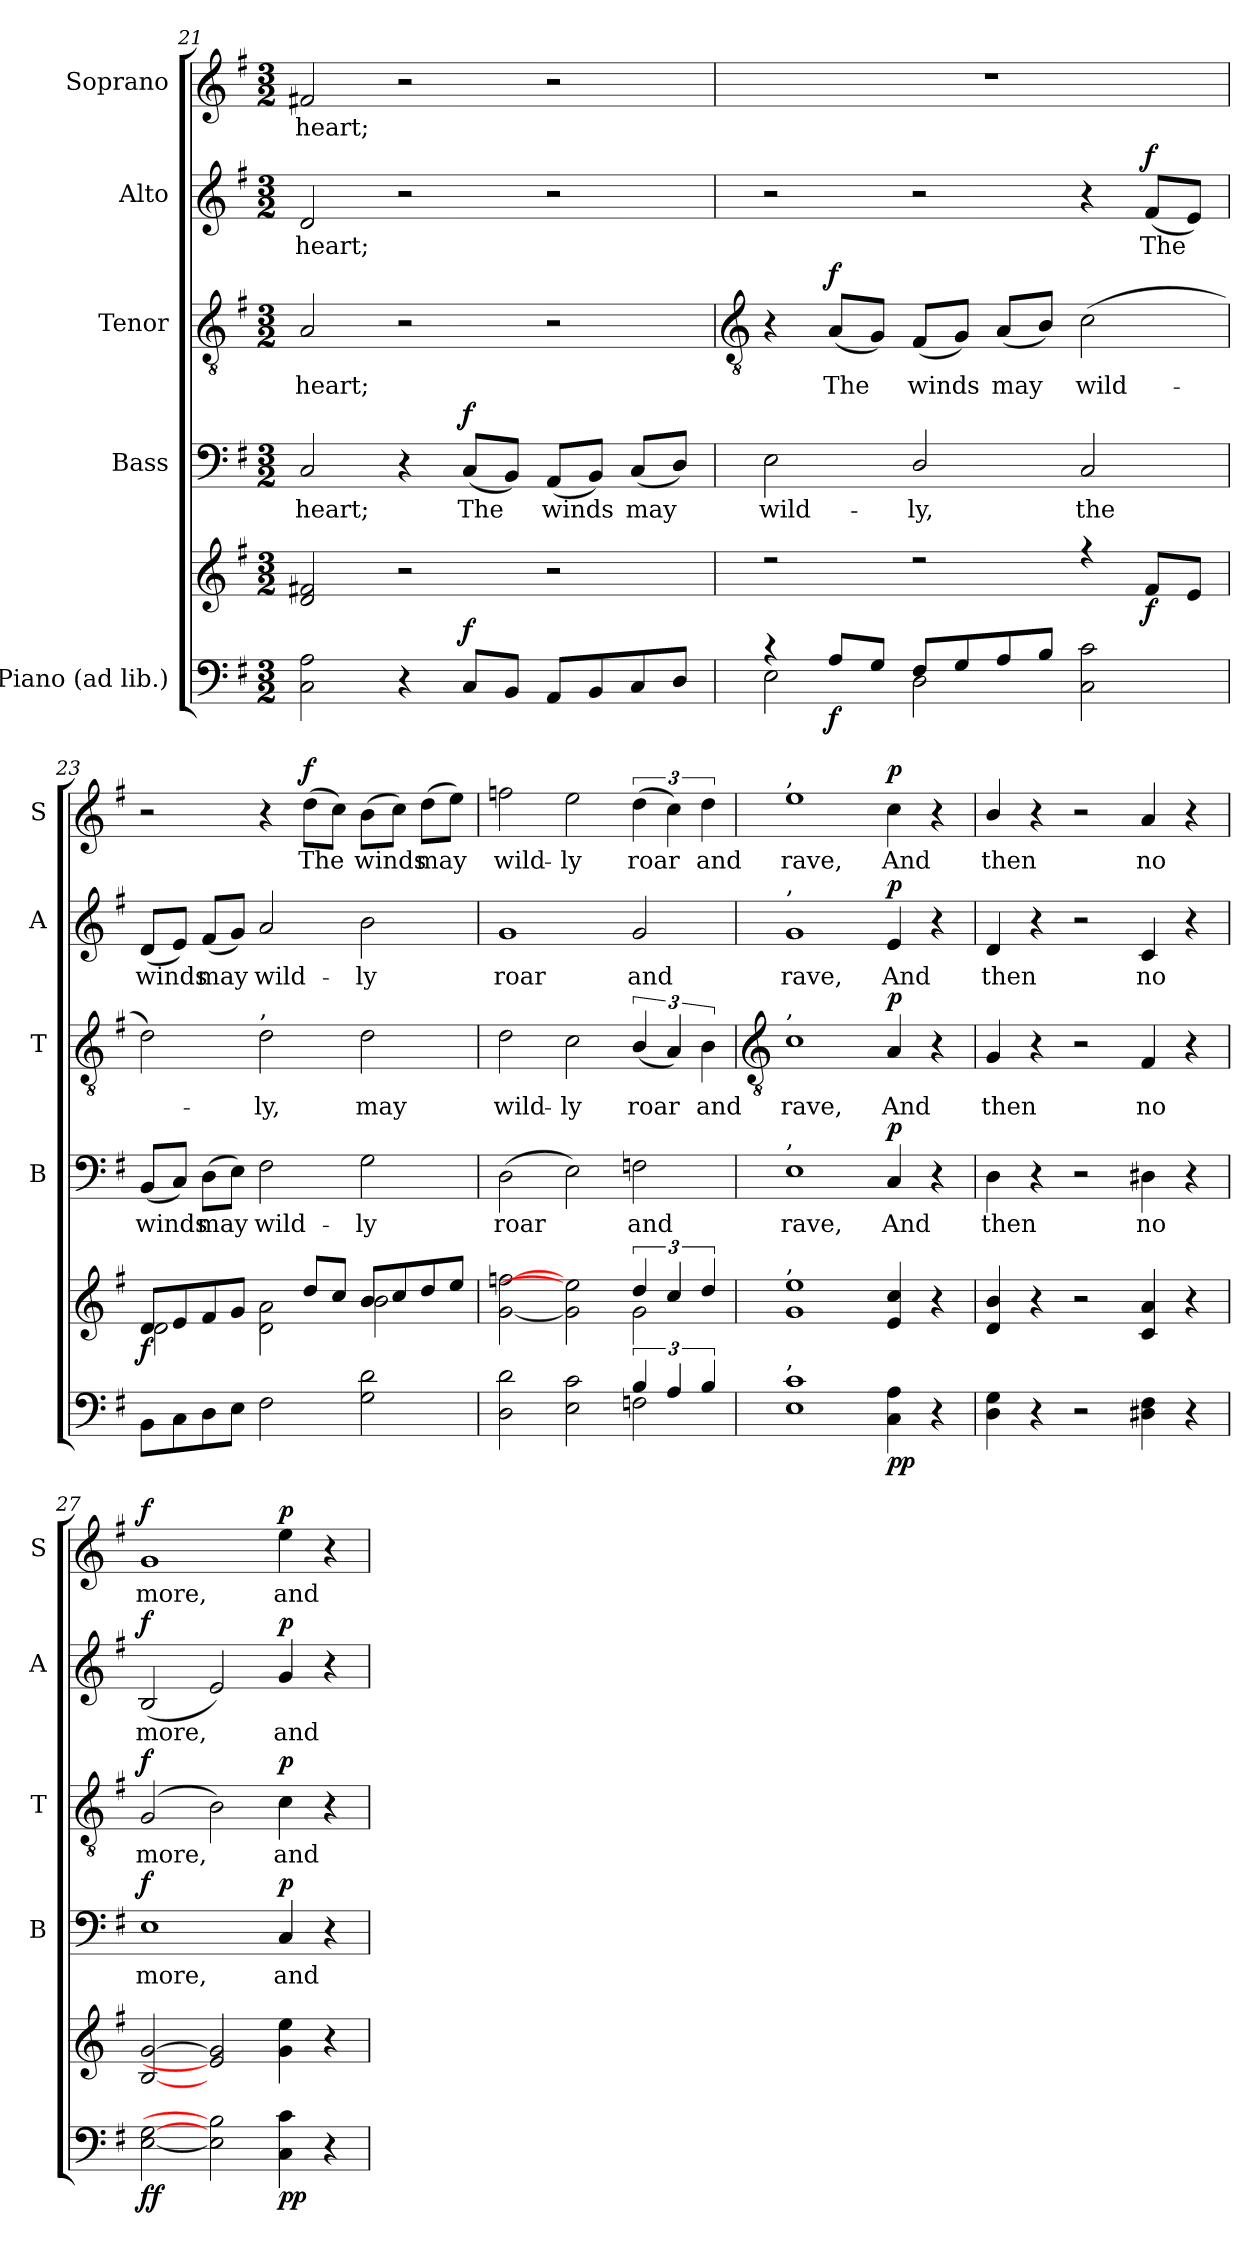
**kern	**kern	**dynam	**kern	**text	**dynam	**kern	**text	**dynam	**kern	**text	**dynam	**kern	**text	**dynam
*part5	*part5	*part5	*part4	*part4	*part4	*part3	*part3	*part3	*part2	*part2	*part2	*part1	*part1	*part1
*staff6	*staff5	*staff5/6	*staff4	*staff4	*staff4	*staff3	*staff3	*staff3	*staff2	*staff2	*staff2	*staff1	*staff1	*staff1
*I"Piano (ad lib.)	*	*	*I"Bass	*	*	*I"Tenor	*	*	*I"Alto	*	*	*I"Soprano	*	*
*	*	*	*I'B	*	*	*I'T	*	*	*I'A	*	*	*I'S	*	*
*clefF4	*clefG2	*	*clefF4	*	*	*clefGv2	*	*	*clefG2	*	*	*clefG2	*	*
*k[f#]	*k[f#]	*	*k[f#]	*	*	*k[f#]	*	*	*k[f#]	*	*	*k[f#]	*	*
*G:	*G:	*	*G:	*	*	*G:	*	*	*G:	*	*	*G:	*	*
*M3/2	*M3/2	*	*M3/2	*	*	*M3/2	*	*	*M3/2	*	*	*M3/2	*	*
=21	=21	=21	=21	=21	=21	=21	=21	=21	=21	=21	=21	=21	=21	=21
!	!	!	!	!LO:LY:b	!	!	!LO:LY:b	!	!	!LO:LY:b	!	!	!LO:LY:b	!
2C 2A	2d 2f#X	.	2C	heart;	.	2A	heart;	.	2d	heart;	.	2f#X	heart;	.
4r	2r	.	4r	.	.	2r	.	.	2r	.	.	2r	.	.
!	!	!LO:DY:a=2	!	!LO:LY:b	!LO:DY:b	!	!	!	!	!	!	!	!	!
8CL	.	f	(<8CL	The	f	.	.	.	.	.	.	.	.	.
8BBJ	.	.	8BBJ)	.	.	.	.	.	.	.	.	.	.	.
!	!	!	!	!LO:LY:b	!	!	!	!	!	!	!	!	!	!
8AAL	2r	.	(<8AAL	winds	.	2r	.	.	2r	.	.	2r	.	.
8BB	.	.	8BBJ)	.	.	.	.	.	.	.	.	.	.	.
!	!	!	!	!LO:LY:b	!	!	!	!	!	!	!	!	!	!
8C	.	.	(<8CL	may	.	.	.	.	.	.	.	.	.	.
8DJ	.	.	8DJ)	.	.	.	.	.	.	.	.	.	.	.
!!LO:LB:g=z
=22	=22	=22	=22	=22	=22	=22	=22	=22	=22	=22	=22	=22	=22	=22
*	*	*	*	*	*	*clefGv2	*	*	*	*	*	*	*	*
*^	*^	*	*	*	*	*	*	*	*	*	*	*	*	*
!	!	!	!LO:N:vis=1	!	!	!LO:LY:b	!	!	!	!	!	!	!	!LO:N:vis=1	!	!
4r	2E	2r	1.ryy	.	2E	wild-	.	4r	.	.	2r	.	.	1.r	.	.
!	!	!	!	!LO:DY:b=2	!	!	!	!	!LO:LY:b	!LO:DY:b	!	!	!	!	!	!
8AL	.	.	.	f	.	.	.	(<8AL	The	f	.	.	.	.	.	.
8GJ	.	.	.	.	.	.	.	8GJ)	.	.	.	.	.	.	.	.
!	!	!	!	!	!	!LO:LY:b	!	!	!LO:LY:b	!	!	!	!	!	!	!
8F#L	2D\	2r	.	.	2D/	-ly,	.	(<8F#L	winds	.	2r	.	.	.	.	.
8G	.	.	.	.	.	.	.	8GJ)	.	.	.	.	.	.	.	.
!	!	!	!	!	!	!	!	!	!LO:LY:b	!	!	!	!	!	!	!
8A	.	.	.	.	.	.	.	(<8AL	may	.	.	.	.	.	.	.
8BJ	.	.	.	.	.	.	.	8BJ)	.	.	.	.	.	.	.	.
!	!	!	!	!	!	!LO:LY:b	!	!	!LO:LY:b	!	!	!	!	!	!	!
2ryy	2C 2c	4r	.	.	2C	the	.	(>2c	wild-	.	4r	.	.	.	.	.
!	!	!	!	!LO:DY:b	!	!	!	!	!	!	!	!LO:LY:b	!LO:DY:b	!	!	!
.	.	8f#L	.	f	.	.	.	.	.	.	(<8f#L	The	f	.	.	.
.	.	8eJ	.	.	.	.	.	.	.	.	8eJ)	.	.	.	.	.
=23	=23	=23	=23	=23	=23	=23	=23	=23	=23	=23	=23	=23	=23	=23	=23	=23
!	!	!	!	!LO:DY:b	!	!LO:LY:b	!	!	!	!	!	!LO:LY:b	!	!	!	!
1.ryy	8BBL	8dL	2d\	f	(<8BBL	winds	.	2d)	.	.	(<8dL	winds	.	2r	.	.
.	8C	8e	.	.	8CJ)	.	.	.	.	.	8eJ)	.	.	.	.	.
!	!	!	!	!	!	!LO:LY:b	!	!	!	!	!	!LO:LY:b	!	!	!	!
.	8D	8f#	.	.	(>8DL	may	.	.	.	.	(<8f#L	may	.	.	.	.
.	8EJ	8gJ	.	.	8EJ)	.	.	.	.	.	8gJ)	.	.	.	.	.
!	!	!	!	!	!	!	!	!LO:TX:a:t=,	!	!	!	!	!	!	!	!
!	!	!	!	!	!	!LO:LY:b	!	!	!LO:LY:b	!	!	!LO:LY:b	!	!	!	!
.	2F#	4ryy	2d\ 2a\	.	2F#	wild-	.	2d	ly,	.	2a	wild-	.	4r	.	.
!	!	!	!	!	!	!	!	!	!	!	!	!	!	!	!LO:LY:b	!LO:DY:b
.	.	8dd/L	.	.	.	.	.	.	.	.	.	.	.	(>8ddL	The	f
.	.	8cc/J	.	.	.	.	.	.	.	.	.	.	.	8ccJ)	.	.
!	!	!	!	!	!	!LO:LY:b	!	!	!LO:LY:b	!	!	!LO:LY:b	!	!	!LO:LY:b	!
.	2G 2d	8b/L	2b\	.	2G	-ly	.	2d	may	.	2b	-ly	.	(>8bL	winds	.
.	.	8cc/	.	.	.	.	.	.	.	.	.	.	.	8ccJ)	.	.
!	!	!	!	!	!	!	!	!	!	!	!	!	!	!	!LO:LY:b	!
.	.	8dd/	.	.	.	.	.	.	.	.	.	.	.	(>8ddL	may	.
.	.	8ee/J	.	.	.	.	.	.	.	.	.	.	.	8eeJ)	.	.
=24	=24	=24	=24	=24	=24	=24	=24	=24	=24	=24	=24	=24	=24	=24	=24	=24
!	!	!	!	!	!	!LO:LY:b	!	!	!LO:LY:b	!	!	!LO:LY:b	!	!	!LO:LY:b	!
2ryy	2D 2d	[2g [2ffn	2ryy	.	(>2D	roar	.	2d	wild-	.	1g	roar	.	2ffn	wild-	.
!	!	!	!	!	!	!	!	!	!LO:LY:b	!	!	!	!	!	!LO:LY:b	!
2ryy	2E 2c	2g] 2ee]	2ryy	.	2E)	.	.	2c	-ly	.	.	.	.	2ee	-ly	.
!	!	!	!	!	!	!LO:LY:b	!	!	!LO:LY:b	!	!	!LO:LY:b	!	!	!LO:LY:b	!
6B/	2Fn	6dd/	2g\	.	2Fn	and	.	(<6B/	roar	.	2g	and	.	(>6dd	roar	.
6A/	.	6cc/	.	.	.	.	.	6A)	.	.	.	.	.	6cc)	.	.
!	!	!	!	!	!	!	!	!	!LO:LY:b	!	!	!	!	!	!LO:LY:b	!
6B/	.	6dd/	.	.	.	.	.	6B	and	.	.	.	.	6dd	and	.
*v	*v	*	*	*	*	*	*	*	*	*	*	*	*	*	*	*
*	*v	*v	*	*	*	*	*	*	*	*	*	*	*	*	*
!!LO:LB:g=z
=25	=25	=25	=25	=25	=25	=25	=25	=25	=25	=25	=25	=25	=25	=25
*	*	*	*	*	*	*clefGv2	*	*	*	*	*	*	*	*
!	!	!	!	!	!	!	!	!	!	!	!	!LO:TX:a:t=,	!	!
!	!	!	!	!	!	!	!	!	!LO:TX:a:t=,	!	!	!	!	!
!	!	!	!	!	!	!LO:TX:a:t=,	!	!	!	!	!	!	!	!
!	!	!	!LO:TX:a:t=,	!	!	!	!	!	!	!	!	!	!	!
!	!LO:TX:a:t=,	!	!	!	!	!	!	!	!	!	!	!	!	!
!LO:TX:a:t=,	!	!	!	!	!	!	!	!	!	!	!	!	!	!
!	!	!	!	!LO:LY:b	!	!	!LO:LY:b	!	!	!LO:LY:b	!	!	!LO:LY:b	!
1E 1c	1g 1ee	.	1E	rave,	.	1c	rave,	.	1g	rave,	.	1ee	rave,	.
!	!	!LO:DY:b=2	!	!LO:LY:b	!	!	!LO:LY:b	!	!	!LO:LY:b	!	!	!LO:LY:b	!
!	!	!LO:DY:n=1:b	!	!	!LO:DY:b	!	!	!LO:DY:b	!	!	!LO:DY:b	!	!	!LO:DY:b
4C 4A	4e 4cc	p p	4C	And	p	4A	And	p	4e	And	p	4cc	And	p
4r	4r	.	4r	.	.	4r	.	.	4r	.	.	4r	.	.
=26	=26	=26	=26	=26	=26	=26	=26	=26	=26	=26	=26	=26	=26	=26
!	!	!	!	!LO:LY:b	!	!	!LO:LY:b	!	!	!LO:LY:b	!	!	!LO:LY:b	!
4D 4G	4d/ 4b/	.	4D	then	.	4G/	then	.	4d	then	.	4b/	then	.
4r	4r	.	4r	.	.	4r	.	.	4r	.	.	4r	.	.
2r	2r	.	2r	.	.	2r	.	.	2r	.	.	2r	.	.
!	!	!	!	!LO:LY:b	!	!	!LO:LY:b	!	!	!LO:LY:b	!	!	!LO:LY:b	!
4D#X 4F#	4c 4a	.	4D#X	no	.	4F#	no	.	4c	no	.	4a	no	.
4r	4r	.	4r	.	.	4r	.	.	4r	.	.	4r	.	.
=27	=27	=27	=27	=27	=27	=27	=27	=27	=27	=27	=27	=27	=27	=27
!	!	!LO:DY:b=2	!	!LO:LY:b	!	!	!LO:LY:b	!	!	!LO:LY:b	!	!	!LO:LY:b	!
!	!	!LO:DY:n=1:b	!	!	!LO:DY:b	!	!	!LO:DY:b	!	!	!LO:DY:b	!	!	!LO:DY:b
[2E [2G	[2B [2g	f f	1E	more,	f	(<2G	more,	f	(<2B	more,	f	1g	more,	f
2E] 2B]	2e] 2g]	.	.	.	.	2B)	.	.	2e)	.	.	.	.	.
!	!	!LO:DY:n=2:b=2	!	!LO:LY:b	!	!	!LO:LY:b	!	!	!LO:LY:b	!	!	!LO:LY:b	!
!	!	!LO:DY:n=3:b	!	!	!LO:DY:b	!	!	!LO:DY:b	!	!	!LO:DY:b	!	!	!LO:DY:b
4C 4c	4g 4ee	p p	4C	and	p	4c	and	p	4g	and	p	4ee	and	p
4r	4r	.	4r	.	.	4r	.	.	4r	.	.	4r	.	.
=	=	=	=	=	=	=	=	=	=	=	=	=	=	=
*-	*-	*-	*-	*-	*-	*-	*-	*-	*-	*-	*-	*-	*-	*-
